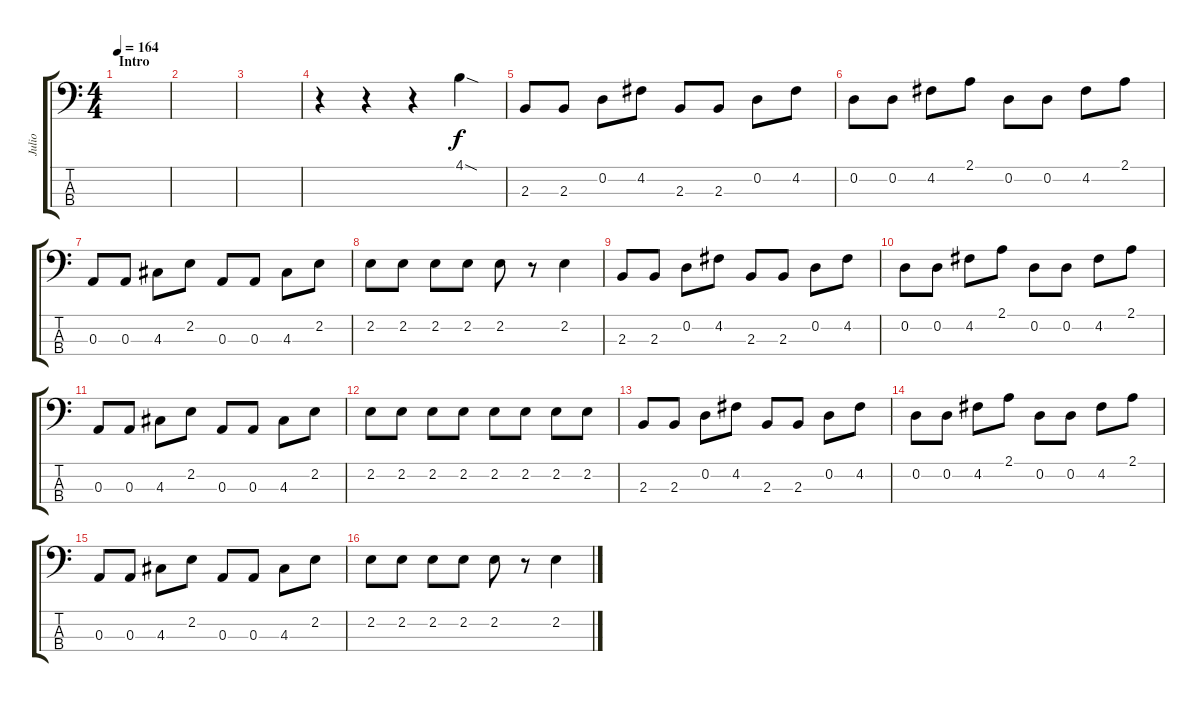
\track ("Julio" "Julio") {instrument electricbassfinger}
\staff {score tabs}
\tuning (G2 D2 A1 E1) {hide}
\ts (4 4)
\section ("" "Intro")
\tempo 164
\clef f4
\ks c
|
|
|
r.4 r.4 r.4 4.1{sod}.4 |
2.3.8 2.3.8 0.2.8 4.2.8 2.3.8 2.3.8 0.2.8 4.2.8 |
0.2.8 0.2.8 4.2.8 2.1.8 0.2.8 0.2.8 4.2.8 2.1.8 |
0.3.8 0.3.8 4.3.8 2.2.8 0.3.8 0.3.8 4.3.8 2.2.8 |
2.2.8 2.2.8 2.2.8 2.2.8 2.2.8 r.8 2.2.4 |
2.3.8 2.3.8 0.2.8 4.2.8 2.3.8 2.3.8 0.2.8 4.2.8 |
0.2.8 0.2.8 4.2.8 2.1.8 0.2.8 0.2.8 4.2.8 2.1.8 |
0.3.8 0.3.8 4.3.8 2.2.8 0.3.8 0.3.8 4.3.8 2.2.8 |
2.2.8 2.2.8 2.2.8 2.2.8 2.2.8 2.2.8 2.2.8 2.2.8 |
2.3.8 2.3.8 0.2.8 4.2.8 2.3.8 2.3.8 0.2.8 4.2.8 |
0.2.8 0.2.8 4.2.8 2.1.8 0.2.8 0.2.8 4.2.8 2.1.8 |
0.3.8 0.3.8 4.3.8 2.2.8 0.3.8 0.3.8 4.3.8 2.2.8 |
2.2.8 2.2.8 2.2.8 2.2.8 2.2.8 r.8 2.2.4
